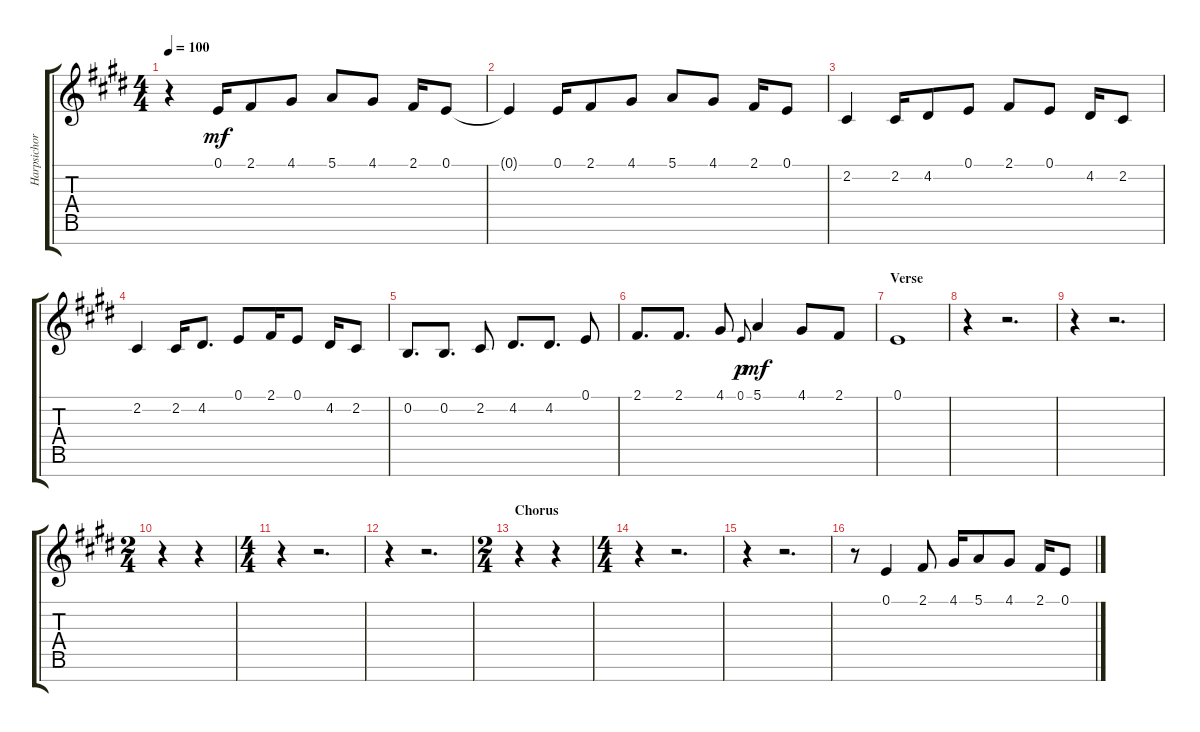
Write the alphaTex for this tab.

\track ("Harpsichord (Staff 2)" "Harpsichor") {instrument harpsichord}
\staff {score tabs}
\tuning (E4 B3 G3 D3 A2 E2 B1) {hide}
\ts (4 4)
\tempo 100
\clef g2
\ks e
r.4{dy mf} 0.1.16 2.1.8 4.1.8 5.1.8 4.1.8 2.1.16 0.1.8 |
0.1{t}.4 0.1.16 2.1.8 4.1.8 5.1.8 4.1.8 2.1.16 0.1.8 |
2.2.4 2.2.16 4.2.8 0.1.8 2.1.8 0.1.8 4.2.16 2.2.8 |
2.2.4 2.2.16 4.2.8{d} 0.1.8 2.1.16 0.1.8 4.2.16 2.2.8 |
0.2.8{d} 0.2.8{d} 2.2.8 4.2.8{d} 4.2.8{d} 0.1.8 |
2.1.8{d} 2.1.8{d} 4.1.8 0.1.8{gr onbeat dy p} 5.1.4{dy mf} 4.1.8 2.1.8 |
\section ("" "Verse")
0.1.1 |
r.4 r.2{d} |
r.4 r.2{d} |
\ts (2 4)
r.4 r.4 |
\ts (4 4)
r.4 r.2{d} |
r.4 r.2{d} |
\ts (2 4)
\section ("" "Chorus")
r.4 r.4 |
\ts (4 4)
r.4 r.2{d} |
r.4 r.2{d} |
r.8 0.1.4 2.1.8 4.1.16 5.1.8 4.1.8 2.1.16 0.1.8
